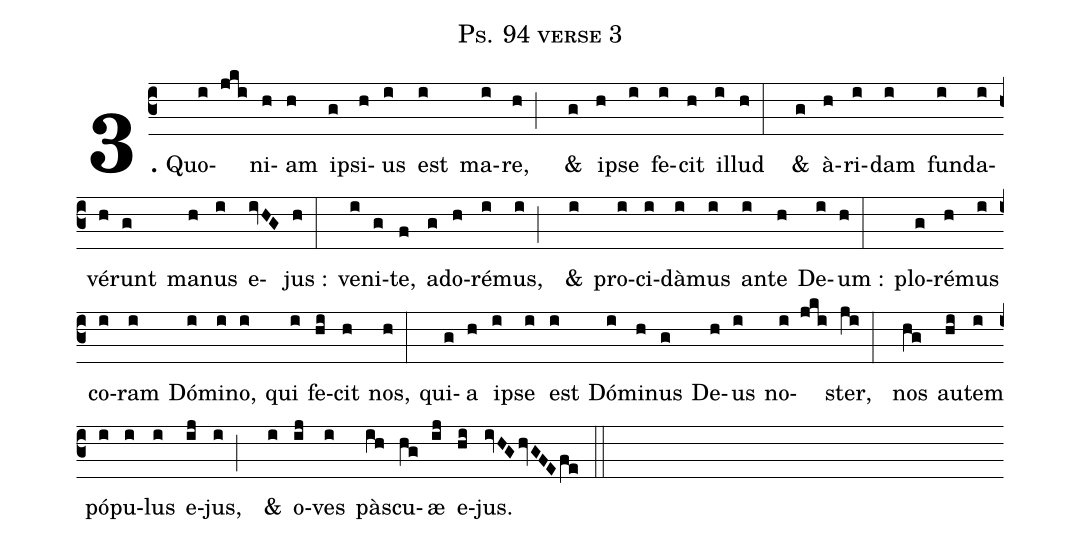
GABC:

name: Ps. 94 verse 3;
annotation:ㅤ;
%%
(c3) <b>3.</b> Quo(i jki)ni(h)am(h) ip(g)si(h)us(i) est(i) ma(i)re,(h;) &(g) ip(h)se(i) fe(i)cit(h) il(i)lud(h:) &(g) à(h)ri(i)dam(i) fun(i)da(i)vé(h)runt(g) ma(h)nus(i) e(ivHG)jus :(h:) ve(i)ni(g)te,(f) ad(g)o(h)ré(i)mus,(i;) &(i) pro(i)ci(i)dà(i)mus(i) an(i)te(h) De(i)um :(h:) plo(g)ré(h)mus(i) co(i)ram(i) Dó(i)mi(i)no,(i) qui(i) fe(hi)cit(h) nos,(h:) qui(g)a(h) ip(i)se(i) est(i) Dó(i)mi(h)nus(g) De(h)us(i) no(i jki)ster,(ji:) nos(hg) au(hi)tem(i) pó(i)pu(i)lus(i) e(ij)jus,(i;) &(i) o(ij)ves(i) pà(ih)scu(hg)æ(ij) e(hi)jus.(ivHGhvGFEfe::)
